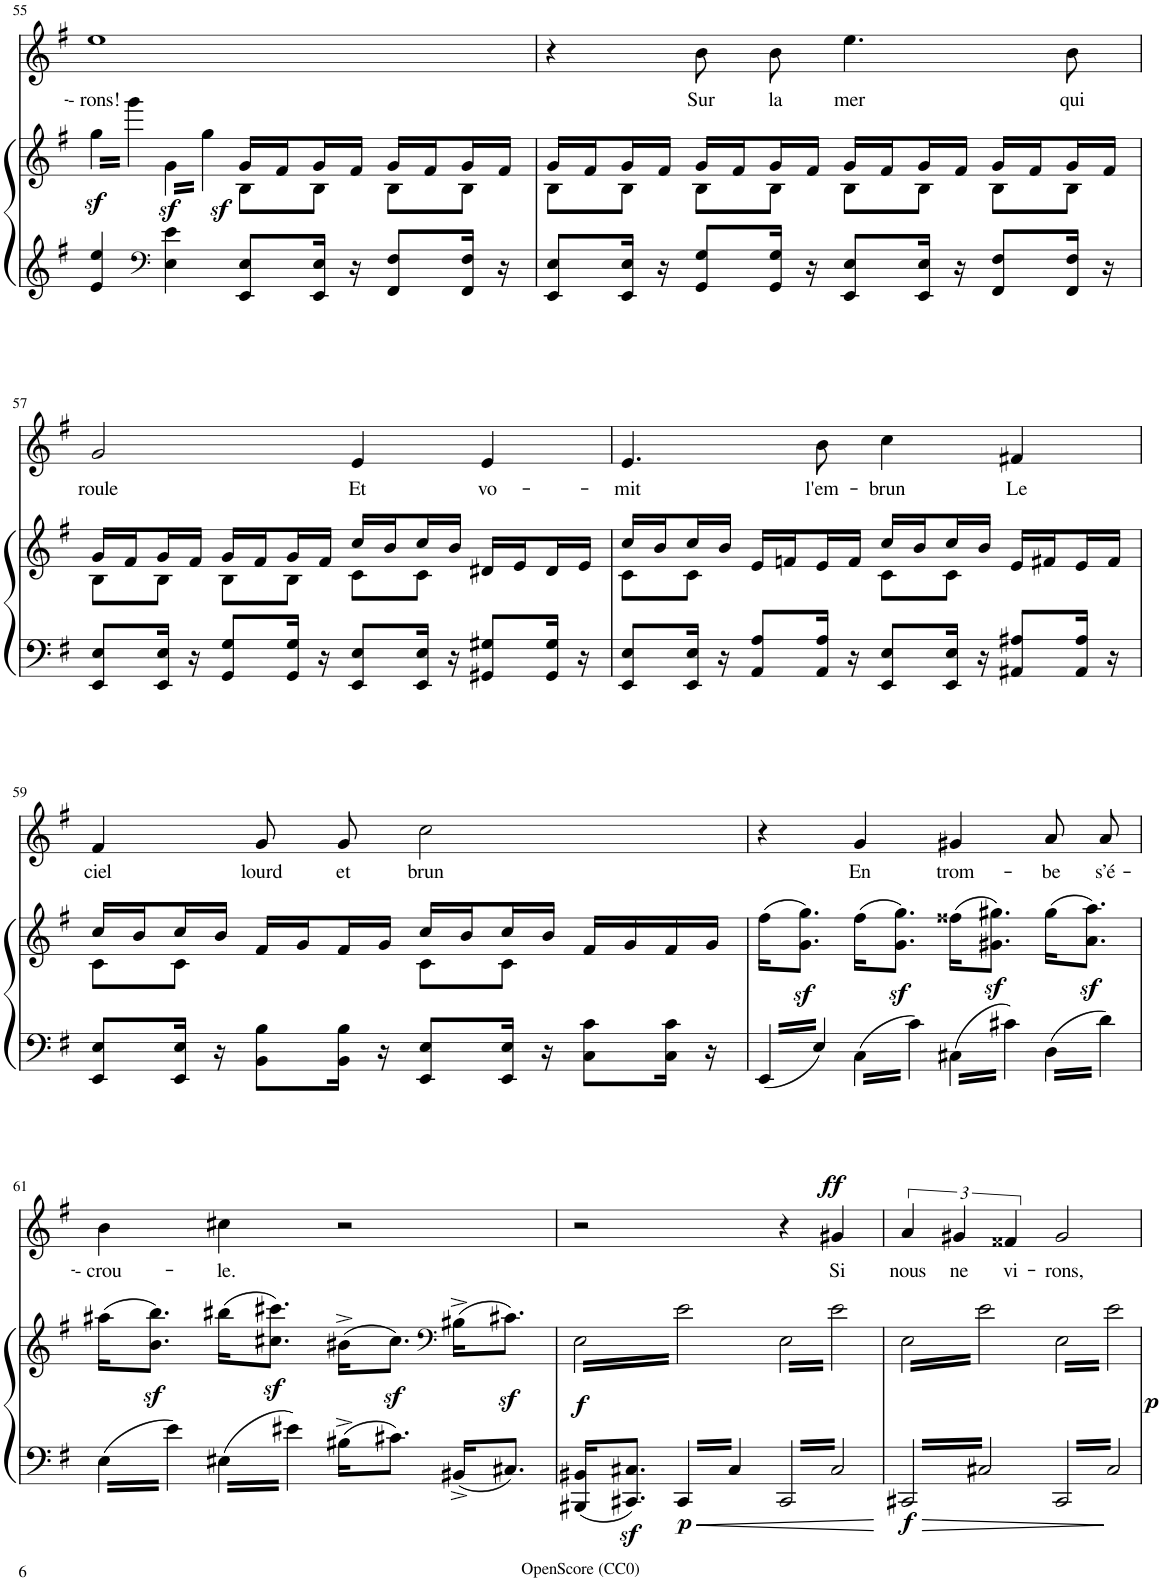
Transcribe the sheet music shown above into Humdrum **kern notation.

**kern	**kern	**dynam	**kern	**text	**dynam
*part2	*part2	*part2	*part1	*part1	*part1
*staff3	*staff2	*staff2/3	*staff1	*staff1	*staff1
*I"Piano	*	*	*I"Chant Voice	*	*
*I'Pno	*	*	*	*	*
!!LO:PB:g=z
*clefG2	*clefG2	*	*clefG2	*	*
*k[f#]	*k[f#]	*	*k[f#]	*	*
*M4/4	*M4/4	*	*M4/4	*	*
=55	=55	=55	=55	=55	=55
*	*^	*	*	*	*
!	!	!	!LO:DY:b	!	!LO:LY:b	!
*	*tremolo	*	*	*	*	*
4e/ 4ee/	32gg\LLL	2ryy	sf	1ee	-- rons!	.
.	32ggg\	.	.	.	.	.
.	32gg\	.	.	.	.	.
.	32ggg\	.	.	.	.	.
.	32gg\	.	.	.	.	.
.	32ggg\	.	.	.	.	.
.	32gg\	.	.	.	.	.
.	32ggg\JJJ	.	.	.	.	.
*clefF4	*	*	*	*	*	*
!	!	!	!LO:DY:b	!	!	!
4E\ 4e\	32g\LLL	.	sf	.	.	.
.	32gg\	.	.	.	.	.
.	32g\	.	.	.	.	.
.	32gg\	.	.	.	.	.
.	32g\	.	.	.	.	.
.	32gg\	.	.	.	.	.
.	32g\	.	.	.	.	.
.	32gg\JJJ	.	.	.	.	.
*	*Xtremolo	*	*	*	*	*
!	!	!	!LO:DY:b	!	!	!
8EE/ 8E/L	16g/LL	8B\L	sf	.	.	.
.	.	.	.	.	.	.
.	16f#/J	.	.	.	.	.
.	.	.	.	.	.	.
16EE/ 16E/Jk	16g/L	8B\J	.	.	.	.
16r	16f#/JJ	.	.	.	.	.
8FF#/ 8F#/L	16g/LL	8B\L	.	.	.	.
.	16f#/J	.	.	.	.	.
16FF#/ 16F#/Jk	16g/L	8B\J	.	.	.	.
16r	16f#/JJ	.	.	.	.	.
=56	=56	=56	=56	=56	=56	=56
8EE/ 8E/L	16g/LL	8B\L	.	4r	.	.
.	16f#/J	.	.	.	.	.
16EE/ 16E/Jk	16g/L	8B\J	.	.	.	.
16r	16f#/JJ	.	.	.	.	.
!	!	!	!	!	!LO:LY:b	!
8GG/ 8G/L	16g/LL	8B\L	.	8b\L	Sur	.
.	16f#/J	.	.	.	.	.
!	!	!	!	!	!LO:LY:b	!
16GG/ 16G/Jk	16g/L	8B\J	.	8b\J	la	.
16r	16f#/JJ	.	.	.	.	.
!	!	!	!	!	!LO:LY:b	!
8EE/ 8E/L	16g/LL	8B\L	.	4.ee\	mer	.
.	16f#/J	.	.	.	.	.
16EE/ 16E/Jk	16g/L	8B\J	.	.	.	.
16r	16f#/JJ	.	.	.	.	.
8FF#/ 8F#/L	16g/LL	8B\L	.	.	.	.
.	16f#/J	.	.	.	.	.
!	!	!	!	!	!LO:LY:b	!
16FF#/ 16F#/Jk	16g/L	8B\J	.	8b\	qui	.
16r	16f#/JJ	.	.	.	.	.
!!LO:LB:g=z
=57	=57	=57	=57	=57	=57	=57
!	!	!	!	!	!LO:LY:b	!
8EE/ 8E/L	16g/LL	8B\L	.	2g/	roule	.
.	16f#/J	.	.	.	.	.
16EE/ 16E/Jk	16g/L	8B\J	.	.	.	.
16r	16f#/JJ	.	.	.	.	.
8GG/ 8G/L	16g/LL	8B\L	.	.	.	.
.	16f#/J	.	.	.	.	.
16GG/ 16G/Jk	16g/L	8B\J	.	.	.	.
16r	16f#/JJ	.	.	.	.	.
!	!	!	!	!	!LO:LY:b	!
8EE/ 8E/L	16cc/LL	8c\L	.	4e/	Et	.
.	16b/J	.	.	.	.	.
16EE/ 16E/Jk	16cc/L	8c\J	.	.	.	.
16r	16b/JJ	.	.	.	.	.
!	!	!	!	!	!LO:LY:b	!
8GG#X/ 8G#X/L	16d#X/LL	4ryy	.	4e/	vo-	.
.	16e/J	.	.	.	.	.
16GG#/ 16G#/Jk	16d#/L	.	.	.	.	.
16r	16e/JJ	.	.	.	.	.
=58	=58	=58	=58	=58	=58	=58
!	!	!	!	!	!LO:LY:b	!
8EE/ 8E/L	16cc/LL	8c\L	.	4.e/	-mit	.
.	16b/J	.	.	.	.	.
16EE/ 16E/Jk	16cc/L	8c\J	.	.	.	.
16r	16b/JJ	.	.	.	.	.
8AA/ 8A/L	16e/LL	4ryy	.	.	.	.
.	16fn/J	.	.	.	.	.
!	!	!	!	!	!LO:LY:b	!
16AA/ 16A/Jk	16e/L	.	.	8b\	l'em-	.
16r	16f/JJ	.	.	.	.	.
!	!	!	!	!	!LO:LY:b	!
8EE/ 8E/L	16cc/LL	8c\L	.	4cc\	-brun	.
.	16b/J	.	.	.	.	.
16EE/ 16E/Jk	16cc/L	8c\J	.	.	.	.
16r	16b/JJ	.	.	.	.	.
!	!	!	!	!	!LO:LY:b	!
8AA#X/ 8A#X/L	16e/LL	4ryy	.	4f#X/	Le	.
.	16f#X/J	.	.	.	.	.
16AA#/ 16A#/Jk	16e/L	.	.	.	.	.
16r	16f#/JJ	.	.	.	.	.
!!LO:LB:g=z
=59	=59	=59	=59	=59	=59	=59
!	!	!	!	!	!LO:LY:b	!
8EE/ 8E/L	16cc/LL	8c\L	.	4f#/	ciel	.
.	16b/J	.	.	.	.	.
16EE/ 16E/Jk	16cc/L	8c\J	.	.	.	.
16r	16b/JJ	.	.	.	.	.
!	!	!	!	!	!LO:LY:b	!
8BB\ 8B\L	16f#/LL	4ryy	.	8g/L	lourd	.
.	16g/J	.	.	.	.	.
!	!	!	!	!	!LO:LY:b	!
16BB\ 16B\Jk	16f#/L	.	.	8g/J	et	.
16r	16g/JJ	.	.	.	.	.
!	!	!	!	!	!LO:LY:b	!
8EE/ 8E/L	16cc/LL	8c\L	.	2cc\	brun	.
.	16b/J	.	.	.	.	.
16EE/ 16E/Jk	16cc/L	8c\J	.	.	.	.
16r	16b/JJ	.	.	.	.	.
8C\ 8c\L	16f#/LL	4ryy	.	.	.	.
.	16g/	.	.	.	.	.
16C\ 16c\Jk	16f#/	.	.	.	.	.
16r	16g/JJ	.	.	.	.	.
*	*v	*v	*	*	*	*
=60	=60	=60	=60	=60	=60
12.EE/	(16ff#\KL	.	4r	.	.
.	8.g\z< 8.gg\z<J)	.	.	.	.
12.E/	.	.	.	.	.
!	!	!	!	!LO:LY:b	!
12.C\	(16ff#\KL	.	4g/	En	.
.	8.g\z< 8.gg\z<J)	.	.	.	.
12.c\	.	.	.	.	.
!	!	!	!	!LO:LY:b	!
12.C#X\	(16ff##X\KL	.	4g#X/	trom-	.
.	8.g#X\z< 8.gg#X\z<J)	.	.	.	.
12.c#X\	.	.	.	.	.
!	!	!	!	!LO:LY:b	!
12.D\	(16gg#\KL	.	8a/L	-be	.
.	8.a\z< 8.aa\z<J)	.	.	.	.
!	!	!	!	!LO:LY:b	!
12.d\	.	.	8a/J	-s’é-	.
!!LO:LB:g=z
=61	=61	=61	=61	=61	=61
!	!	!	!	!LO:LY:b	!
12.E\	(16aa#X\KL	.	4b\	-- crou-	.
.	8.b\z< 8.bb\z<J)	.	.	.	.
12.e\	.	.	.	.	.
!	!	!	!	!LO:LY:b	!
12.E#X\	(16bb#X\KL	.	4cc#X\	-le.	.
.	8.cc#X\z< 8.ccc#X\z<J)	.	.	.	.
12.e#X\	.	.	.	.	.
16B#X^\KL	(16b#X^\KL	.	2r	.	.
8.c#X\J	8.cc#z<\J)	.	.	.	.
*	*clefF4	*	*	*	*
16BB#X^/KL	(16B#X^\KL	.	.	.	.
8.C#X/J	8.c#Xz<\J)	.	.	.	.
=62	=62	=62	=62	=62	=62
!	!	!LO:DY:b	!	!	!
*	*tremolo	*	*	*	*
16BBB#X/ 16BB#X/KL	32E\LLL	f	2r	.	.
.	32e\	.	.	.	.
8.CC#X/z< 8.C#X/z<J	32E\	.	.	.	.
.	32e\	.	.	.	.
.	32E\	.	.	.	.
.	32e\	.	.	.	.
.	32E\	.	.	.	.
.	32e\	.	.	.	.
!	!	!LO:DY:b=2	!	!	!
12.CC#/	32E\	p	.	.	.
.	32e\	.	.	.	.
.	32E\	.	.	.	.
.	32e\	.	.	.	.
12.C#/	32E\	.	.	.	.
.	32e\	.	.	.	.
.	32E\	.	.	.	.
.	32e\JJJ	.	.	.	.
6.CC#/	32E\LLL	.	4r	.	.
.	32e\	.	.	.	.
.	32E\	.	.	.	.
.	32e\	.	.	.	.
.	32E\	.	.	.	.
.	32e\	.	.	.	.
.	32E\	.	.	.	.
.	32e\	.	.	.	.
!	!	!	!	!LO:LY:b	!LO:DY:a
6.C#/	32E\	.	4g#X/	Si	ff
.	32e\	.	.	.	.
.	32E\	.	.	.	.
.	32e\	.	.	.	.
.	32E\	.	.	.	.
.	32e\	.	.	.	.
.	32E\	.	.	.	.
.	32e\JJJ	.	.	.	.
=63	=63	=63	=63	=63	=63
!	!	!LO:DY:b=2	!	!LO:LY:b	!
6.CC#X/	32E\LLL	f	6a/	nous	.
.	32e\	.	.	.	.
.	32E\	.	.	.	.
.	32e\	.	.	.	.
.	32E\	.	.	.	.
.	32e\	.	.	.	.
!	!	!	!	!LO:LY:b	!
.	.	.	6g#X/	ne	.
.	32E\	.	.	.	.
.	32e\	.	.	.	.
6.C#X/	32E\	.	.	.	.
.	32e\	.	.	.	.
.	32E\	.	.	.	.
!	!	!	!	!LO:LY:b	!
.	.	.	6f##X/	vi-	.
.	32e\	.	.	.	.
.	32E\	.	.	.	.
.	32e\	.	.	.	.
.	32E\	.	.	.	.
.	32e\JJJ	.	.	.	.
!	!	!	!	!LO:LY:b	!
6.CC#/	32E\LLL	.	2g#/	-rons,	.
.	32e\	.	.	.	.
.	32E\	.	.	.	.
.	32e\	.	.	.	.
.	32E\	.	.	.	.
.	32e\	.	.	.	.
.	32E\	.	.	.	.
.	32e\	.	.	.	.
!	!	!LO:DY:b	!	!	!
6.C#/	32E\	p	.	.	.
.	32e\	.	.	.	.
.	32E\	.	.	.	.
.	32e\	.	.	.	.
.	32E\	.	.	.	.
.	32e\	.	.	.	.
.	32E\	.	.	.	.
.	32e\JJJ	.	.	.	.
*	*Xtremolo	*	*	*	*
.	.	.	.	.	.
.	.	.	.	.	.
.	.	.	.	.	.
.	.	.	.	.	.
.	.	.	.	.	.
.	.	.	.	.	.
.	.	.	.	.	.
.	.	.	.	.	.
=	=	=	=	=	=
*-	*-	*-	*-	*-	*-
